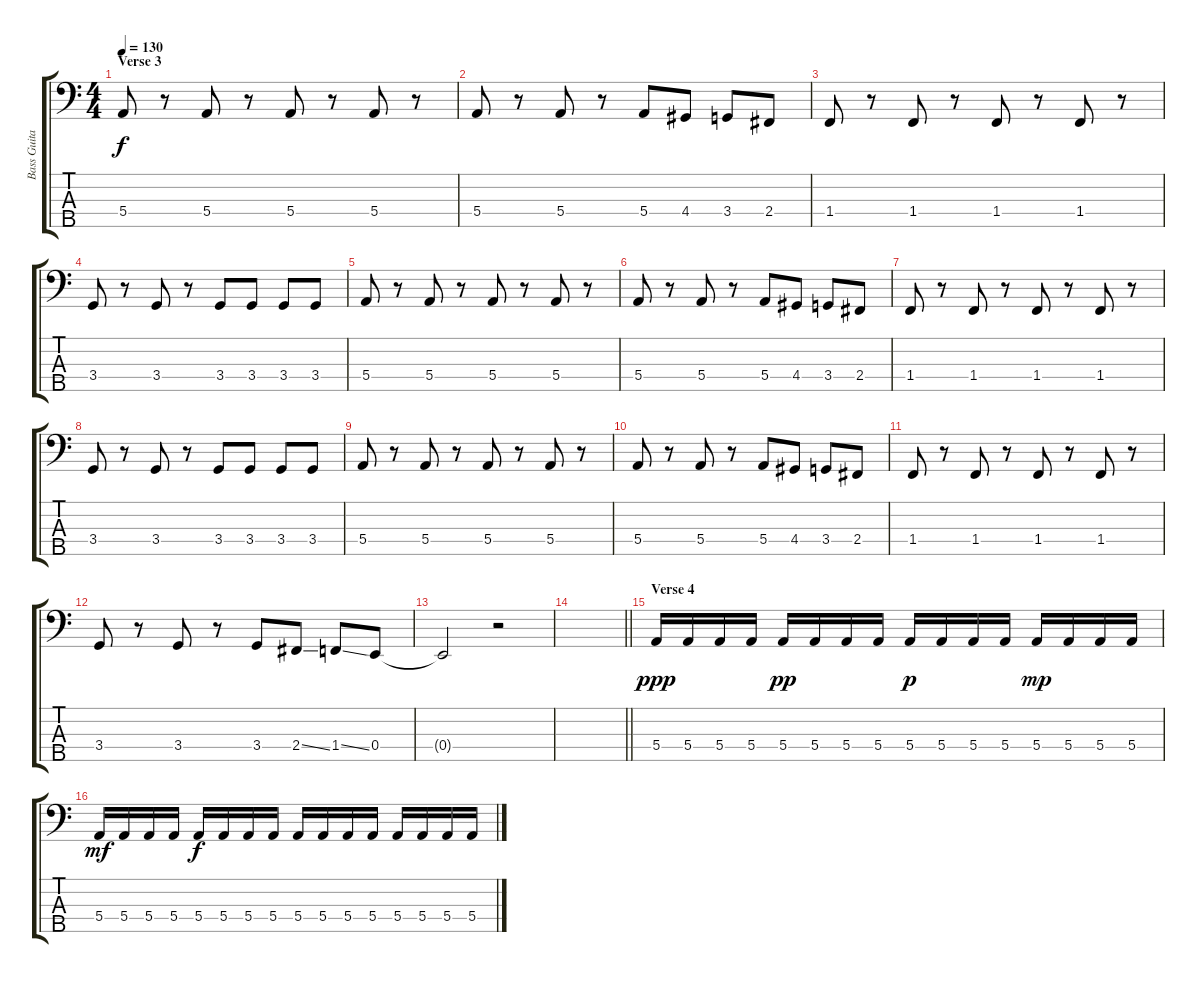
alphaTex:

\track ("Bass Guitar" "Bass Guita") {instrument electricbassfinger}
\staff {score tabs}
\tuning (G2 D2 A1 E1 B0) {hide}
\ts (4 4)
\section ("" "Verse 3")
\tempo 130
\clef f4
\ks c
5.4.8{dy f} r.8 5.4.8 r.8 5.4.8 r.8 5.4.8 r.8 |
5.4.8 r.8 5.4.8 r.8 5.4.8 4.4.8 3.4.8 2.4.8 |
1.4.8 r.8 1.4.8 r.8 1.4.8 r.8 1.4.8 r.8 |
3.4.8 r.8 3.4.8 r.8 3.4.8 3.4.8 3.4.8 3.4.8 |
5.4.8 r.8 5.4.8 r.8 5.4.8 r.8 5.4.8 r.8 |
5.4.8 r.8 5.4.8 r.8 5.4.8 4.4.8 3.4.8 2.4.8 |
1.4.8 r.8 1.4.8 r.8 1.4.8 r.8 1.4.8 r.8 |
3.4.8 r.8 3.4.8 r.8 3.4.8 3.4.8 3.4.8 3.4.8 |
5.4.8 r.8 5.4.8 r.8 5.4.8 r.8 5.4.8 r.8 |
5.4.8 r.8 5.4.8 r.8 5.4.8 4.4.8 3.4.8 2.4.8 |
1.4.8 r.8 1.4.8 r.8 1.4.8 r.8 1.4.8 r.8 |
3.4.8 r.8 3.4.8 r.8 3.4.8 2.4{ss}.8 1.4{ss}.8 0.4.8 |
0.4{t}.2 r.2 |
\barLineRight lightlight
|
\section ("" "Verse 4")
5.4.16{dy ppp} 5.4.16 5.4.16 5.4.16 5.4.16{dy pp} 5.4.16 5.4.16 5.4.16 5.4.16{dy p} 5.4.16 5.4.16 5.4.16 5.4.16{dy mp} 5.4.16 5.4.16 5.4.16 |
5.4.16{dy mf} 5.4.16 5.4.16 5.4.16 5.4.16{dy f} 5.4.16 5.4.16 5.4.16 5.4.16 5.4.16 5.4.16 5.4.16 5.4.16 5.4.16 5.4.16 5.4.16
